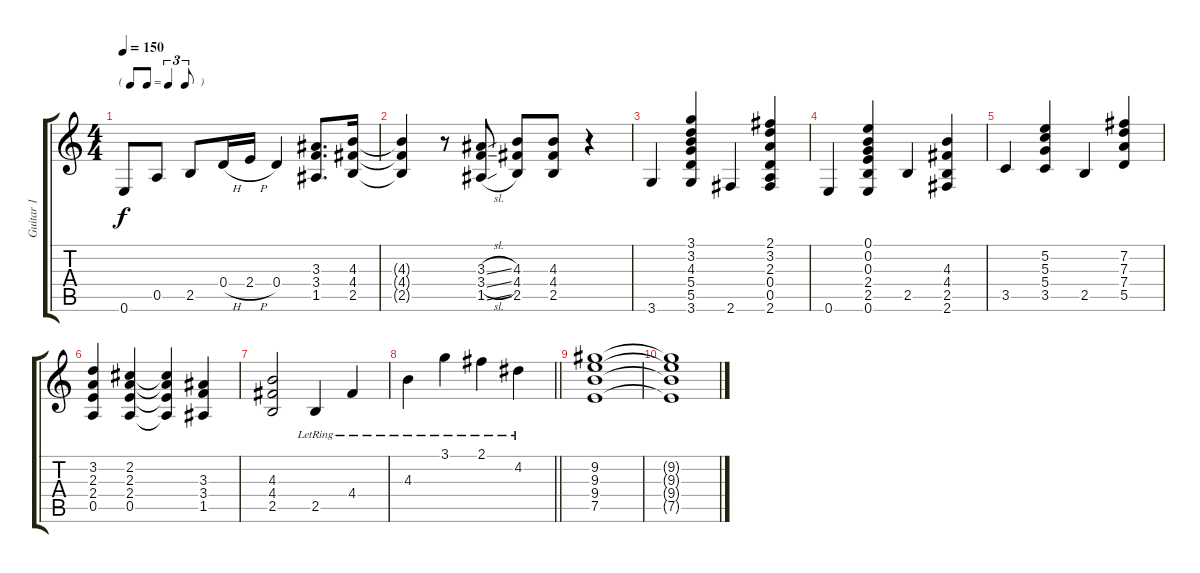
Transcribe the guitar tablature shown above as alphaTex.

\track ("Guitar 1" "Guitar 1") {instrument overdrivenguitar}
\staff {score tabs}
\tuning (E4 B3 G3 D3 A2 E2) {hide}
\ts (4 4)
\tf triplet8th
\tempo 150
\clef g2
\ks c
0.6.8{dy f} 0.5.8 2.5.8 0.4{h}.16 2.4{h}.16 0.4.4 (3.3 3.4 1.5).8{d} (4.3 4.4 2.5).16 |
(4.3{t} 4.4{t} 2.5{t}).4 r.8 (3.3{sl} 3.4{sl} 1.5{sl}).8 (4.3 4.4 2.5).8 (4.3 4.4 2.5).8 r.4 |
3.6.4 (3.1 3.2 4.3 5.4 5.5 3.6).4 2.6.4 (2.1 3.2 2.3 0.4 0.5 2.6).4 |
0.6.4 (0.1 0.2 0.3 2.4 2.5 0.6).4 2.5.4 (4.3 4.4 2.5 2.6).4 |
3.5.4 (5.2 5.3 5.4 3.5).4 2.5.4 (7.2 7.3 7.4 5.5).4 |
(3.2 2.3 2.4 0.5).4 (2.2 2.3 2.4 0.5).4 (2.2{t} 2.3{t} 2.4{t} 0.5{t}).4 (3.3 3.4 1.5).4 |
(4.3 4.4 2.5).2 2.5{lr}.4 4.4{lr}.4 |
\barLineRight lightlight
4.3{lr}.4 3.1{lr}.4 2.1{lr}.4 4.2{lr}.4 |
(9.2 9.3 9.4 7.5).1 |
(9.2{t} 9.3{t} 9.4{t} 7.5{t}).1
